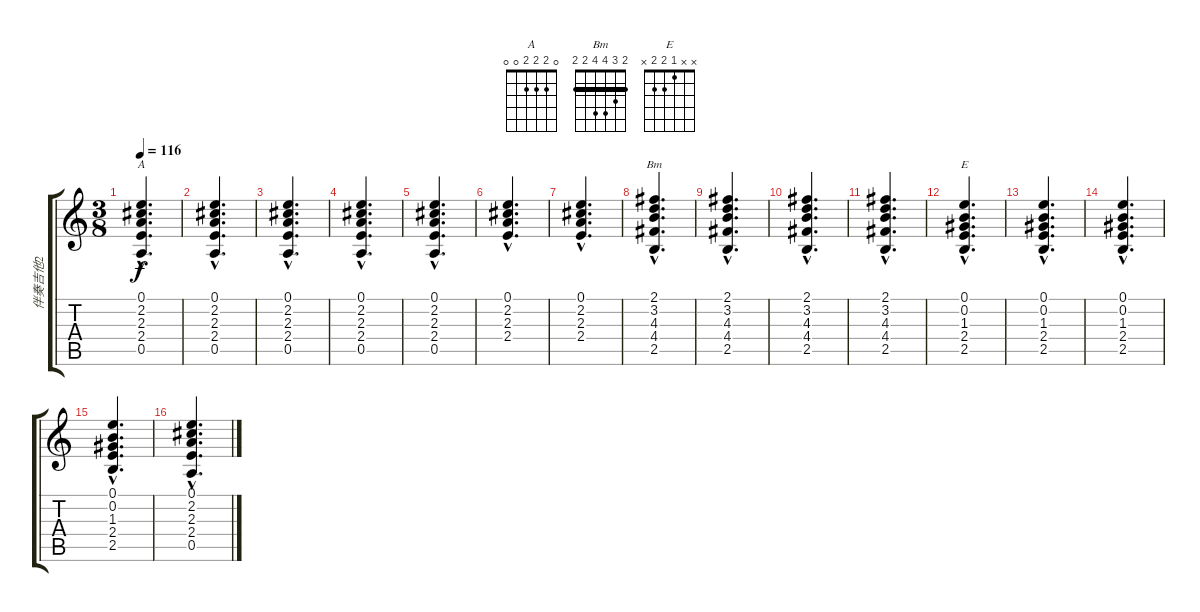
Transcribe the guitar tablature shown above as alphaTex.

\track ("伴奏吉他2" "伴奏吉他2") {instrument acousticguitarnylon}
\staff {score tabs}
\tuning (E4 B3 G3 D3 A2 E2) {hide}
\chord ("A" 0 2 2 2 0 0)
\chord ("Bm" 2 3 4 4 2 2) {barre 2}
\chord ("E" x x 1 2 2 x)
\ts (3 8)
\tempo 116
\clef g2
\ks c
(0.1{hac} 2.2{hac} 2.3{hac} 2.4{hac} 0.5{hac}).4{d ch "A" dy f} |
(0.1{hac} 2.2{hac} 2.3{hac} 2.4{hac} 0.5{hac}).4{d} |
(0.1{hac} 2.2{hac} 2.3{hac} 2.4{hac} 0.5{hac}).4{d} |
(0.1{hac} 2.2{hac} 2.3{hac} 2.4{hac} 0.5{hac}).4{d} |
(0.1{hac} 2.2{hac} 2.3{hac} 2.4{hac} 0.5{hac}).4{d} |
(0.1{hac} 2.2{hac} 2.3{hac} 2.4{hac}).4{d} |
(0.1{hac} 2.2{hac} 2.3{hac} 2.4{hac}).4{d} |
(2.1{hac} 3.2{hac} 4.3{hac} 4.4{hac} 2.5{hac}).4{d ch "Bm"} |
(2.1{hac} 3.2{hac} 4.3{hac} 4.4{hac} 2.5{hac}).4{d} |
(2.1{hac} 3.2{hac} 4.3{hac} 4.4{hac} 2.5{hac}).4{d} |
(2.1{hac} 3.2{hac} 4.3{hac} 4.4{hac} 2.5{hac}).4{d} |
(0.1{hac} 0.2{hac} 1.3{hac} 2.4{hac} 2.5{hac}).4{d ch "E"} |
(0.1{hac} 0.2{hac} 1.3{hac} 2.4{hac} 2.5{hac}).4{d} |
(0.1{hac} 0.2{hac} 1.3{hac} 2.4{hac} 2.5{hac}).4{d} |
(0.1{hac} 0.2{hac} 1.3{hac} 2.4{hac} 2.5{hac}).4{d} |
(0.1{hac} 2.2{hac} 2.3{hac} 2.4{hac} 0.5{hac}).4{d}
